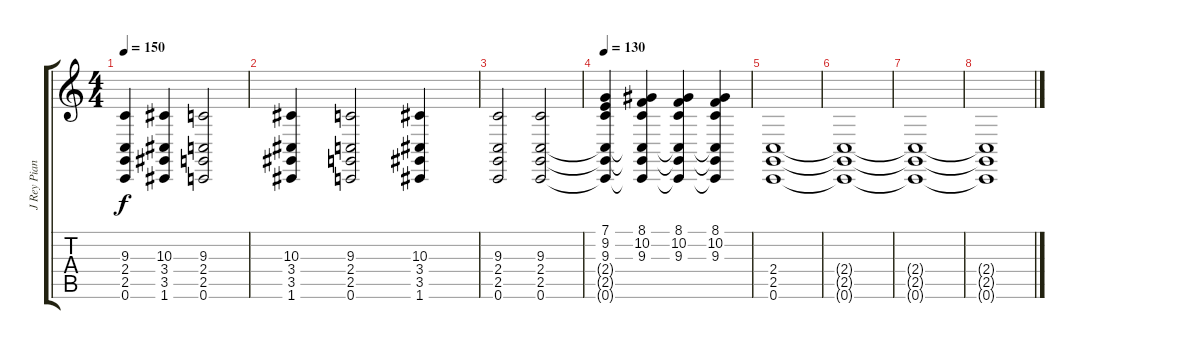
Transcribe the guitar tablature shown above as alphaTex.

\track ("J Rey Piano" "J Rey Pian") {instrument acousticgrandpiano}
\staff {score tabs}
\tuning (C4 G3 Eb3 Bb2 F2 C2) {hide}
\ts (4 4)
\tempo 150
\clef g2
\ks c
(9.3{t} 2.4{t} 2.5{t} 0.6{t}).4{dy f} (10.3 3.4 3.5 1.6).4 (9.3 2.4 2.5 0.6).2 |
(10.3 3.4 3.5 1.6).4 (9.3 2.4 2.5 0.6).2 (10.3 3.4 3.5 1.6).4 |
(9.3 2.4 2.5 0.6).2 (9.3 2.4 2.5 0.6).2 |
\tempo 130
(7.1 9.2 9.3 2.4{t} 2.5{t} 0.6{t}).4 (8.1 10.2 9.3 2.4{t} 2.5{t} 0.6{t}).4 (8.1 10.2 9.3 2.4{t} 2.5{t} 0.6{t}).4 (8.1 10.2 9.3 2.4{t} 2.5{t} 0.6{t}).4 |
(2.4 2.5 0.6).1 |
(2.4{t} 2.5{t} 0.6{t}).1 |
(2.4{t} 2.5{t} 0.6{t}).1 |
(2.4{t} 2.5{t} 0.6{t}).1
